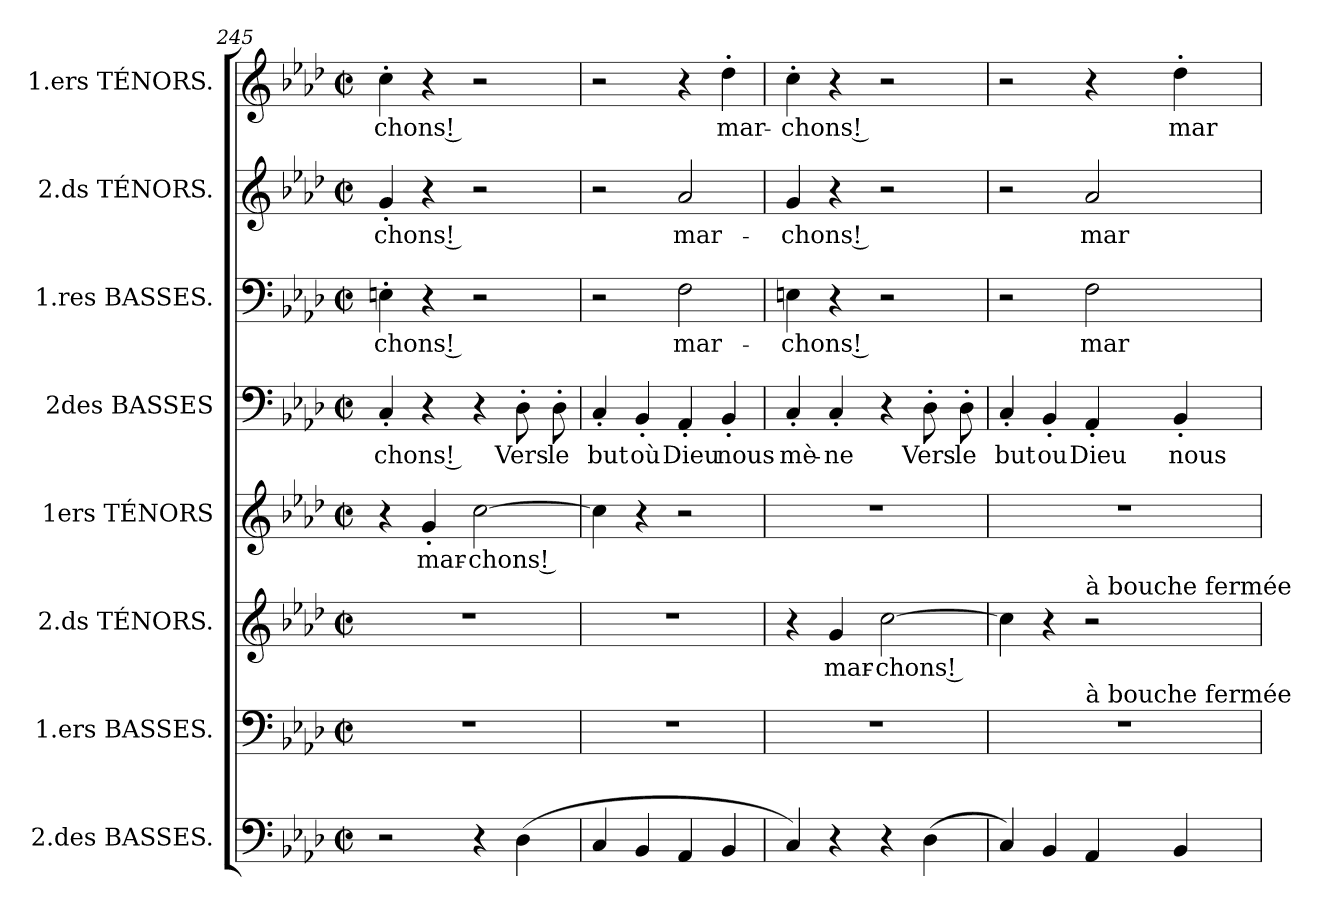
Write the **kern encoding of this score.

**kern	**kern	**kern	**text	**kern	**text	**kern	**text	**kern	**text	**kern	**text	**kern	**text
*part8	*part7	*part6	*part6	*part5	*part5	*part4	*part4	*part3	*part3	*part2	*part2	*part1	*part1
*staff8	*staff7	*staff6	*staff6	*staff5	*staff5	*staff4	*staff4	*staff3	*staff3	*staff2	*staff2	*staff1	*staff1
*I"2.des BASSES.	*I"1.ers BASSES.	*I"2.ds TÉNORS.	*	*I"1ers TÉNORS	*	*I"2des BASSES	*	*I"1.res BASSES.	*	*I"2.ds TÉNORS.	*	*I"1.ers TÉNORS.	*
*clefF4	*clefF4	*clefG2	*	*clefG2	*	*clefF4	*	*clefF4	*	*clefG2	*	*clefG2	*
*k[b-e-a-d-]	*k[b-e-a-d-]	*k[b-e-a-d-]	*	*k[b-e-a-d-]	*	*k[b-e-a-d-]	*	*k[b-e-a-d-]	*	*k[b-e-a-d-]	*	*k[b-e-a-d-]	*
*A-:	*A-:	*A-:	*	*A-:	*	*A-:	*	*A-:	*	*A-:	*	*A-:	*
*M2/2	*M2/2	*M2/2	*	*M2/2	*	*M2/2	*	*M2/2	*	*M2/2	*	*M2/2	*
*met(c|)	*met(c|)	*met(c|)	*	*met(c|)	*	*met(c|)	*	*met(c|)	*	*met(c|)	*	*met(c|)	*
=245	=245	=245	=245	=245	=245	=245	=245	=245	=245	=245	=245	=245	=245
!	!	!	!	!	!	!	!LO:LY:b	!	!	!	!	!	!
!	!	!	!	!	!	!	!	!	!LO:LY:b	!	!	!	!
!	!	!	!	!	!	!	!	!	!	!	!LO:LY:b	!	!
!	!	!	!	!	!	!	!	!	!	!	!	!	!LO:LY:b
2r	1r	1r	.	4r	.	4C'</	-chons !	4En'>\	-chons !	4g'</	-chons !	4cc'>\	-chons !
!	!	!	!	!	!LO:LY:b	!	!	!	!	!	!	!	!
.	.	.	.	4g'</	mar-	4r	.	4r	.	4r	.	4r	.
!	!	!	!	!	!LO:LY:b	!	!	!	!	!	!	!	!
4r	.	.	.	[>2cc\	-chons !	4r	.	2r	.	2r	.	2r	.
!	!	!	!	!	!	!	!LO:LY:b	!	!	!	!	!	!
(>4D-\	.	.	.	.	.	8D-'>\	Vers	.	.	.	.	.	.
!	!	!	!	!	!	!	!LO:LY:b	!	!	!	!	!	!
.	.	.	.	.	.	8D-'>\	le	.	.	.	.	.	.
=246	=246	=246	=246	=246	=246	=246	=246	=246	=246	=246	=246	=246	=246
!	!	!	!	!	!	!	!LO:LY:b	!	!	!	!	!	!
4C/	1r	1r	.	4cc\]	.	4C'</	but	2r	.	2r	.	2r	.
!	!	!	!	!	!	!	!LO:LY:b	!	!	!	!	!	!
4BB-/	.	.	.	4r	.	4BB-'</	où	.	.	.	.	.	.
!	!	!	!	!	!	!	!LO:LY:b	!	!	!	!	!	!
!	!	!	!	!	!	!	!	!	!LO:LY:b	!	!	!	!
!	!	!	!	!	!	!	!	!	!	!	!LO:LY:b	!	!
4AA-/	.	.	.	2r	.	4AA-'</	Dieu	2F\	mar-	2a-/	mar-	4r	.
!	!	!	!	!	!	!	!LO:LY:b	!	!	!	!	!	!
!	!	!	!	!	!	!	!	!	!	!	!	!	!LO:LY:b
4BB-/	.	.	.	.	.	4BB-'</	nous	.	.	.	.	4dd-'>\	mar-
=247	=247	=247	=247	=247	=247	=247	=247	=247	=247	=247	=247	=247	=247
!	!	!	!	!	!	!	!LO:LY:b	!	!	!	!	!	!
!	!	!	!	!	!	!	!	!	!LO:LY:b	!	!	!	!
!	!	!	!	!	!	!	!	!	!	!	!LO:LY:b	!	!
!	!	!	!	!	!	!	!	!	!	!	!	!	!LO:LY:b
4C/)	1r	4r	.	1r	.	4C'</	mè-	4En\	-chons !	4g/	-chons !	4cc'>\	-chons !
!	!	!	!LO:LY:b	!	!	!	!	!	!	!	!	!	!
!	!	!	!	!	!	!	!LO:LY:b	!	!	!	!	!	!
4r	.	4g/	mar-	.	.	4C'</	-ne	4r	.	4r	.	4r	.
!	!	!	!LO:LY:b	!	!	!	!	!	!	!	!	!	!
4r	.	[>2cc\	-chons !	.	.	4r	.	2r	.	2r	.	2r	.
!	!	!	!	!	!	!	!LO:LY:b	!	!	!	!	!	!
(>4D-\	.	.	.	.	.	8D-'>\	Vers	.	.	.	.	.	.
!	!	!	!	!	!	!	!LO:LY:b	!	!	!	!	!	!
.	.	.	.	.	.	8D-'>\	le	.	.	.	.	.	.
!!LO:PB:g=z
=248	=248	=248	=248	=248	=248	=248	=248	=248	=248	=248	=248	=248	=248
!	!	!	!	!	!	!	!LO:LY:b	!	!	!	!	!	!
*	*^	*	*	*	*	*	*	*	*	*	*	*	*
4C/)	1r	2ryy	4cc\]	.	1r	.	4C'</	but	2r	.	2r	.	2r	.
!	!	!	!	!	!	!	!	!LO:LY:b	!	!	!	!	!	!
4BB-/	.	.	4r	.	.	.	4BB-'</	ou	.	.	.	.	.	.
!	!	!	!	!	!	!	!	!LO:LY:b	!	!	!	!	!	!
!	!	!	!	!	!	!	!	!	!	!LO:LY:b	!	!	!	!
!	!	!	!LO:TX:a:t=à bouche fermée	!	!	!	!	!	!	!	!	!	!	!
!	!	!LO:TX:a:t=à bouche fermée	!	!	!	!	!	!	!	!	!	!	!	!
!	!	!	!	!	!	!	!	!	!	!	!	!LO:LY:b	!	!
4AA-/	.	2ryy	2r	.	.	.	4AA-'</	Dieu	2F\	mar-	2a-/	mar-	4r	.
!	!	!	!	!	!	!	!	!LO:LY:b	!	!	!	!	!	!
!	!	!	!	!	!	!	!	!	!	!	!	!	!	!LO:LY:b
4BB-/	.	.	.	.	.	.	4BB-'</	nous	.	.	.	.	4dd-'>\	mar-
*	*v	*v	*	*	*	*	*	*	*	*	*	*	*	*
=	=	=	=	=	=	=	=	=	=	=	=	=	=
*-	*-	*-	*-	*-	*-	*-	*-	*-	*-	*-	*-	*-	*-
